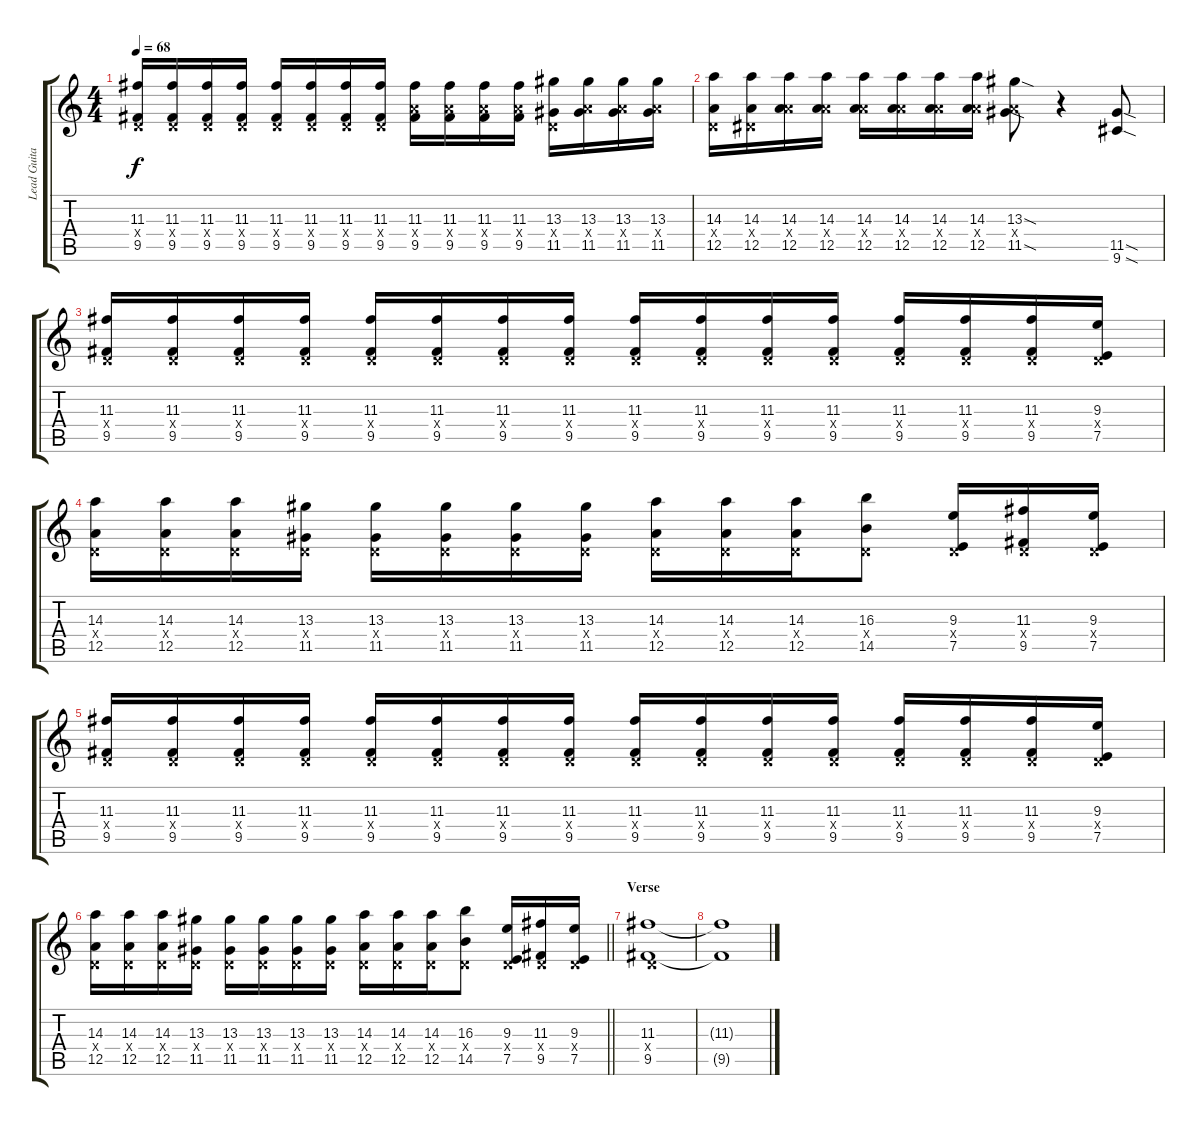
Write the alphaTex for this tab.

\track ("Lead Guitar" "Lead Guita") {instrument overdrivenguitar}
\staff {score tabs}
\tuning (E4 B3 G3 D3 A2 E2) {hide}
\ts (4 4)
\tempo 68
\clef g2
\ks c
(11.3 0.4{x} 9.5).16{dy f} (11.3 0.4{x} 9.5).16 (11.3 0.4{x} 9.5).16 (11.3 0.4{x} 9.5).16 (11.3 0.4{x} 9.5).16 (11.3 0.4{x} 9.5).16 (11.3 0.4{x} 9.5).16 (11.3 0.4{x} 9.5).16 (11.3 7.4{x} 9.5).16 (11.3 7.4{x} 9.5).16 (11.3 7.4{x} 9.5).16 (11.3 7.4{x} 9.5).16 (13.3 0.4{x} 11.5).16 (13.3 7.4{x} 11.5).16 (13.3 7.4{x} 11.5).16 (13.3 7.4{x} 11.5).16 |
(14.3 0.4{x} 12.5).16 (14.3 1.4{x} 12.5).16 (14.3 7.4{x} 12.5).16 (14.3 7.4{x} 12.5).16 (14.3 7.4{x} 12.5).16 (14.3 7.4{x} 12.5).16 (14.3 7.4{x} 12.5).16 (14.3 7.4{x} 12.5).16 (13.3{sod} 7.4{x} 11.5{sod}).8 r.4 (11.5{sod} 9.6{sod}).8 |
(11.3 0.4{x} 9.5).16 (11.3 0.4{x} 9.5).16 (11.3 0.4{x} 9.5).16 (11.3 0.4{x} 9.5).16 (11.3 0.4{x} 9.5).16 (11.3 0.4{x} 9.5).16 (11.3 0.4{x} 9.5).16 (11.3 0.4{x} 9.5).16 (11.3 0.4{x} 9.5).16 (11.3 0.4{x} 9.5).16 (11.3 0.4{x} 9.5).16 (11.3 0.4{x} 9.5).16 (11.3 0.4{x} 9.5).16 (11.3 0.4{x} 9.5).16 (11.3 0.4{x} 9.5).16 (9.3 0.4{x} 7.5).16 |
(14.3 0.4{x} 12.5).16 (14.3 0.4{x} 12.5).16 (14.3 0.4{x} 12.5).16 (13.3 0.4{x} 11.5).16 (13.3 0.4{x} 11.5).16 (13.3 0.4{x} 11.5).16 (13.3 0.4{x} 11.5).16 (13.3 0.4{x} 11.5).16 (14.3 0.4{x} 12.5).16 (14.3 0.4{x} 12.5).16 (14.3 0.4{x} 12.5).16 (16.3 0.4{x} 14.5).8 (9.3 0.4{x} 7.5).16 (11.3 0.4{x} 9.5).16 (9.3 0.4{x} 7.5).16 |
(11.3 0.4{x} 9.5).16 (11.3 0.4{x} 9.5).16 (11.3 0.4{x} 9.5).16 (11.3 0.4{x} 9.5).16 (11.3 0.4{x} 9.5).16 (11.3 0.4{x} 9.5).16 (11.3 0.4{x} 9.5).16 (11.3 0.4{x} 9.5).16 (11.3 0.4{x} 9.5).16 (11.3 0.4{x} 9.5).16 (11.3 0.4{x} 9.5).16 (11.3 0.4{x} 9.5).16 (11.3 0.4{x} 9.5).16 (11.3 0.4{x} 9.5).16 (11.3 0.4{x} 9.5).16 (9.3 0.4{x} 7.5).16 |
\barLineRight lightlight
(14.3 0.4{x} 12.5).16 (14.3 0.4{x} 12.5).16 (14.3 0.4{x} 12.5).16 (13.3 0.4{x} 11.5).16 (13.3 0.4{x} 11.5).16 (13.3 0.4{x} 11.5).16 (13.3 0.4{x} 11.5).16 (13.3 0.4{x} 11.5).16 (14.3 0.4{x} 12.5).16 (14.3 0.4{x} 12.5).16 (14.3 0.4{x} 12.5).16 (16.3 0.4{x} 14.5).8 (9.3 0.4{x} 7.5).16 (11.3 0.4{x} 9.5).16 (9.3 0.4{x} 7.5).16 |
\section ("" "Verse")
(11.3 0.4{x} 9.5).1{volume 6} |
(11.3{t} 9.5{t}).1
